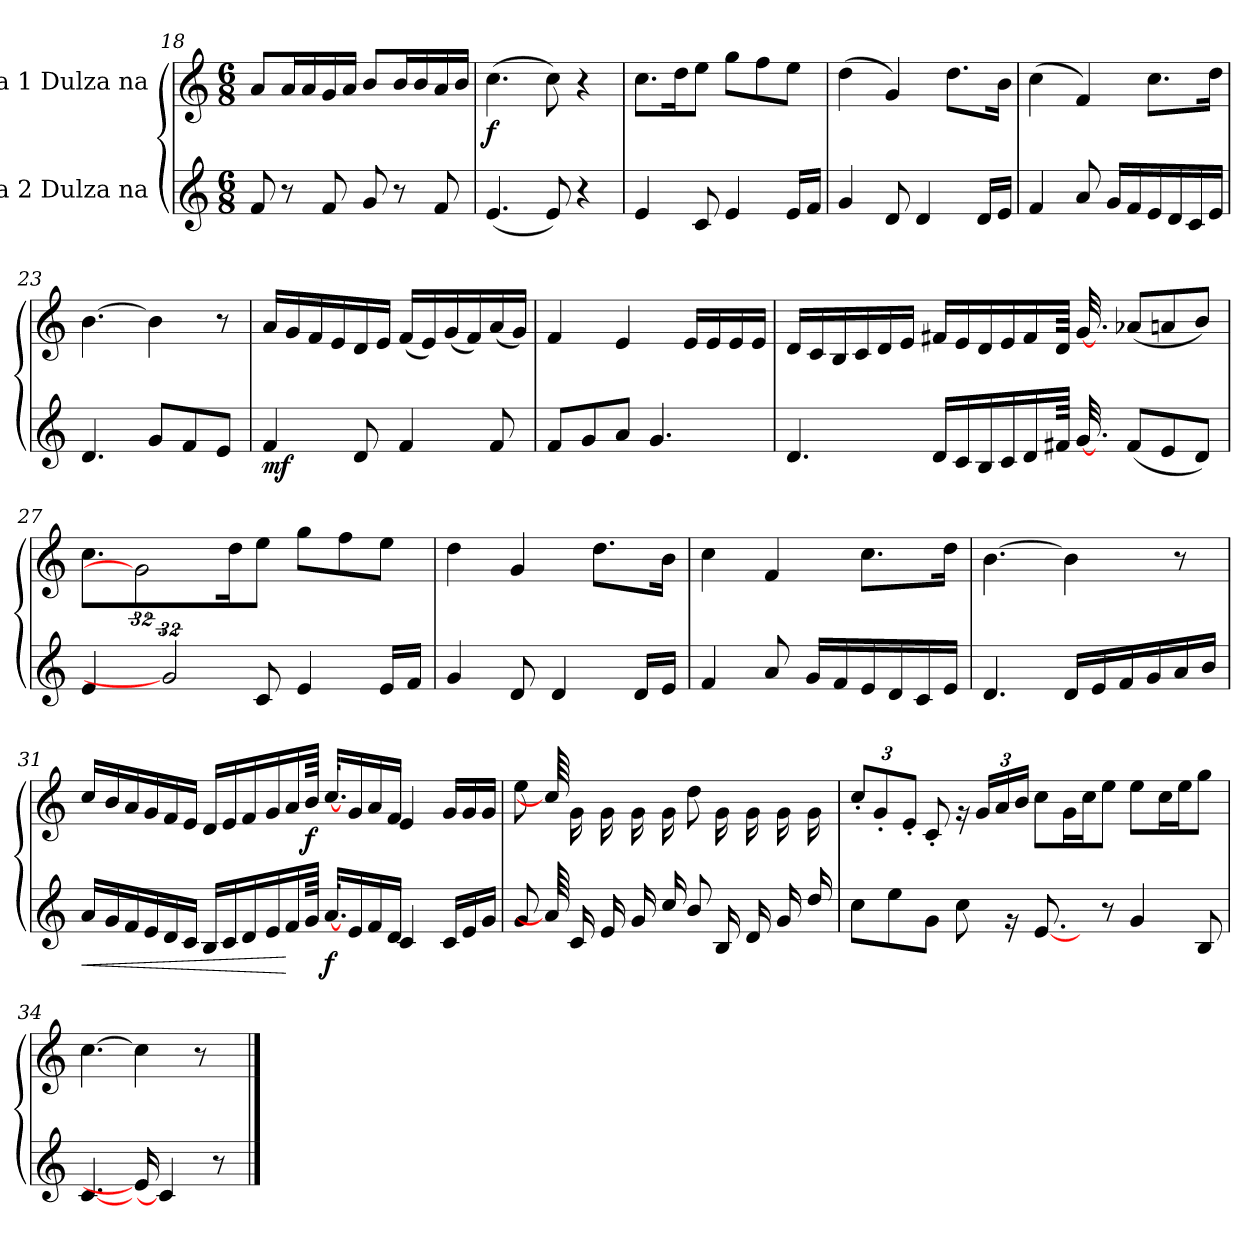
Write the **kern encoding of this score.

**kern	**dynam	**kern	**dynam
*part2	*part2	*part1	*part1
*staff2	*staff2	*staff1	*staff1
*I"a 2 Dulza na	*	*I"a 1 Dulza na	*
*clefG2	*	*clefG2	*
*k[]	*	*k[]	*
*M6/8	*	*M6/8	*
=18	=18	=18	=18
8f/	.	8a/L	.
8r	.	16a/L	.
.	.	16a/	.
8f/	.	16g/	.
.	.	16a/JJ	.
8g/	.	8b/L	.
8r	.	16b/L	.
.	.	16b/	.
8f/	.	16a/	.
.	.	16b/JJ	.
=19	=19	=19	=19
!	!	!	!LO:DY:b
(<4.e/	.	(>4.cc\	f
8e/)	.	8cc\)	.
4r	.	4r	.
!!LO:LB:g=z
=20	=20	=20	=20
4e/	.	8.cc\L	.
.	.	16dd\K	.
8c/	.	8ee\J	.
4e/	.	8gg\L	.
.	.	8ff\	.
16e/LL	.	8ee\J	.
16f/JJ	.	.	.
=21	=21	=21	=21
4g/	.	(>4dd\	.
8d/	.	4g/)	.
4d/	.	.	.
.	.	8.dd\L	.
16d/LL	.	.	.
16e/JJ	.	16b\Jk	.
=22	=22	=22	=22
4f/	.	(>4cc\	.
8a/	.	4f/)	.
16g/LL	.	.	.
16f/	.	.	.
16e/	.	8.cc\L	.
16d/	.	.	.
16c/	.	.	.
16e/JJ	.	16dd\Jk	.
=23	=23	=23	=23
4.d/	.	[4.b\	.
8g/L	.	4b\]	.
8f/	.	.	.
8e/J	.	8r	.
=24	=24	=24	=24
!	!LO:DY:b	!	!
4f/	mf	16a/LL	.
.	.	16g/	.
.	.	16f/	.
.	.	16e/	.
8d/	.	16d/	.
.	.	16e/JJ	.
4f/	.	(<16f/LL	.
.	.	16e/)	.
.	.	(<16g/	.
.	.	16f/)	.
8f/	.	(<16a/	.
.	.	16g/JJ)	.
=25	=25	=25	=25
8f/L	.	4f/	.
8g/	.	.	.
8a/J	.	4e/	.
4.g/	.	.	.
.	.	16e/LL	.
.	.	16e/	.
.	.	16e/	.
.	.	16e/JJ	.
!!LO:LB:g=z
=26	=26	=26	=26
4.d/	.	16d/LL	.
.	.	16c/	.
.	.	16B/	.
.	.	16c/	.
.	.	16d/	.
.	.	16e/JJ	.
16d/LL	.	16f#X/LL	.
16c/	.	16e/	.
16B/	.	16d/	.
16c/	.	16e/	.
16d/	.	16f#/	.
64f#X/JJkk	.	64d/JJkk	.
[32.g/	.	[32.g/	.
64ryy	.	64ryy	.
(<8f#/L	.	(<8a-X/L	.
8e/	.	8an/	.
8d/J)	.	8b/J)	.
=27	=27	=27	=27
4e/	.	8.cc\L	.
.	.	64%21g/]	.
64%21g/]	.	.	.
.	.	16dd\K	.
8c/	.	8ee\J	.
4e/	.	8gg\L	.
.	.	8ff\	.
16e/LL	.	8ee\J	.
16f/JJ	.	.	.
=28	=28	=28	=28
4g/	.	4dd\	.
8d/	.	4g/	.
4d/	.	.	.
.	.	8.dd\L	.
16d/LL	.	.	.
16e/JJ	.	16b\Jk	.
=29	=29	=29	=29
4f/	.	4cc\	.
8a/	.	4f/	.
16g/LL	.	.	.
16f/	.	.	.
16e/	.	8.cc\L	.
16d/	.	.	.
16c/	.	.	.
16e/JJ	.	16dd\Jk	.
=30	=30	=30	=30
4.d/	.	[4.b\	.
16d/LL	.	4b\]	.
16e/	.	.	.
16f/	.	.	.
16g/	.	.	.
16a/	.	8r	.
16b/JJ	.	.	.
!!LO:LB:g=z
=31	=31	=31	=31
!	!	!LO:TX:a:t=3 2	!
!	!LO:HP:b	!	!
*^	*	*^	*
16a/LL	64ryy	<	16cc/LL	64ryy	.
*v	*v	*	*	*	*
*	*	*v	*v	*
16g/	.	16b/	.
16f/	.	16a/	.
16e/	.	16g/	.
16d/	.	16f/	.
16c/JJ	.	16e/JJ	.
16B/LL	.	16d/LL	.
16c/	.	16e/	.
16d/	.	16f/	.
16e/	.	16g/	.
16f/	[	16a/	.
!	!	!	!LO:DY:b
64g/JJkk	.	64b/JJkk	f
!	!LO:DY:b	!	!
[32.a/LL	f	[32.cc/LL	.
64ryy	.	64ryy	.
16e/	.	16g/	.
16f/	.	16a/	.
*^	*	*^	*
16d/JJ	4c/	.	16f/JJ	4e/	.
4ryy	.	.	4ryy	.	.
.	16c/LL	.	.	16g/LL	.
8ryy	16e/	.	8ryy	16g/	.
.	16g/JJ	.	.	16g/JJ	.
*v	*v	*	*	*	*
*	*	*v	*v	*
=32	=32	=32	=32
8g/L	.	8ee\L	.
64a/LL]	.	64cc/LL]	.
16c/L	.	16g\L	.
16e/	.	16g\	.
16g/	.	16g\	.
16cc/JJ	.	16g\JJ	.
8b/L	.	8dd\L	.
16B/L	.	16g\L	.
16d/	.	16g\	.
16g/	.	16g\	.
16dd/JJ	.	16g\JJ	.
=33	=33	=33	=33
*	*	*Xbrackettup	*
8cc\L	.	12cc'/L	.
.	.	12g'/	.
8ee\	.	.	.
.	.	12e'/J	.
8g\J	.	8c'/	.
8cc\	.	16rg	.
.	.	24g/LL	.
.	.	24a/	.
16rg	.	.	.
.	.	24b/JJ	.
[8.e/	.	8cc\L	.
.	.	16g\L	.
16ryy	.	16cc\J	.
8r	.	8ee\J	.
4g/	.	8ee\L	.
.	.	16cc\L	.
.	.	16ee\J	.
8B/	.	8gg\J	.
=34	=34	=34	=34
[4.c/	.	[4.cc\	.
16e/]	.	4cc\]	.
4c/]	.	.	.
.	.	8r	.
8r	.	.	.
.	.	16ryy	.
==	==	==	==
*-	*-	*-	*-
